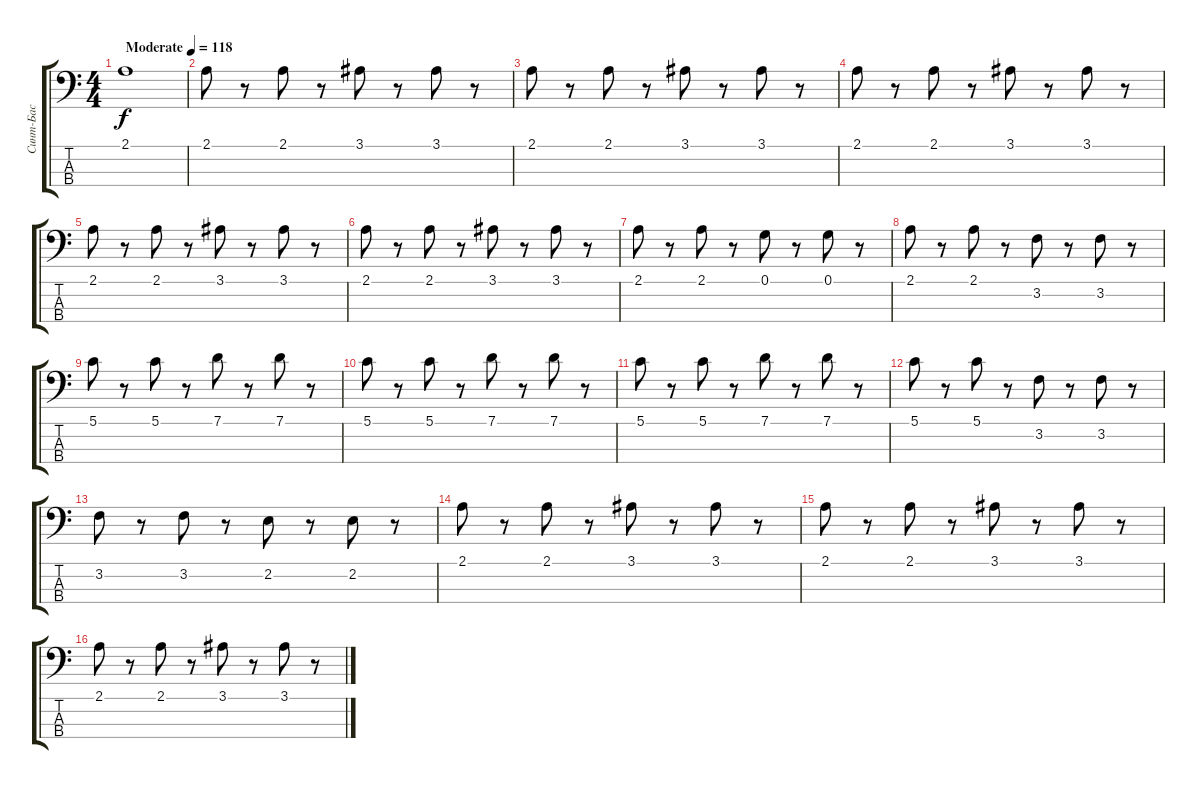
\track ("Синт-Бас" "Синт-Бас") {instrument synthbass2}
\staff {score tabs}
\tuning (G2 D2 A1 E1) {hide}
\ts (4 4)
\tempo (118 "Moderate")
\clef f4
\ks c
2.1.1{dy f instrument synthbass2} |
2.1.8 r.8 2.1.8 r.8 3.1.8 r.8 3.1.8 r.8 |
2.1.8 r.8 2.1.8 r.8 3.1.8 r.8 3.1.8 r.8 |
2.1.8 r.8 2.1.8 r.8 3.1.8 r.8 3.1.8 r.8 |
2.1.8 r.8 2.1.8 r.8 3.1.8 r.8 3.1.8 r.8 |
2.1.8 r.8 2.1.8 r.8 3.1.8 r.8 3.1.8 r.8 |
2.1.8 r.8 2.1.8 r.8 0.1.8 r.8 0.1.8 r.8 |
2.1.8 r.8 2.1.8 r.8 3.2.8 r.8 3.2.8 r.8 |
5.1.8 r.8 5.1.8 r.8 7.1.8 r.8 7.1.8 r.8 |
5.1.8 r.8 5.1.8 r.8 7.1.8 r.8 7.1.8 r.8 |
5.1.8 r.8 5.1.8 r.8 7.1.8 r.8 7.1.8 r.8 |
5.1.8 r.8 5.1.8 r.8 3.2.8 r.8 3.2.8 r.8 |
3.2.8 r.8 3.2.8 r.8 2.2.8 r.8 2.2.8 r.8 |
2.1.8 r.8 2.1.8 r.8 3.1.8 r.8 3.1.8 r.8 |
2.1.8 r.8 2.1.8 r.8 3.1.8 r.8 3.1.8 r.8 |
2.1.8 r.8 2.1.8 r.8 3.1.8 r.8 3.1.8 r.8
